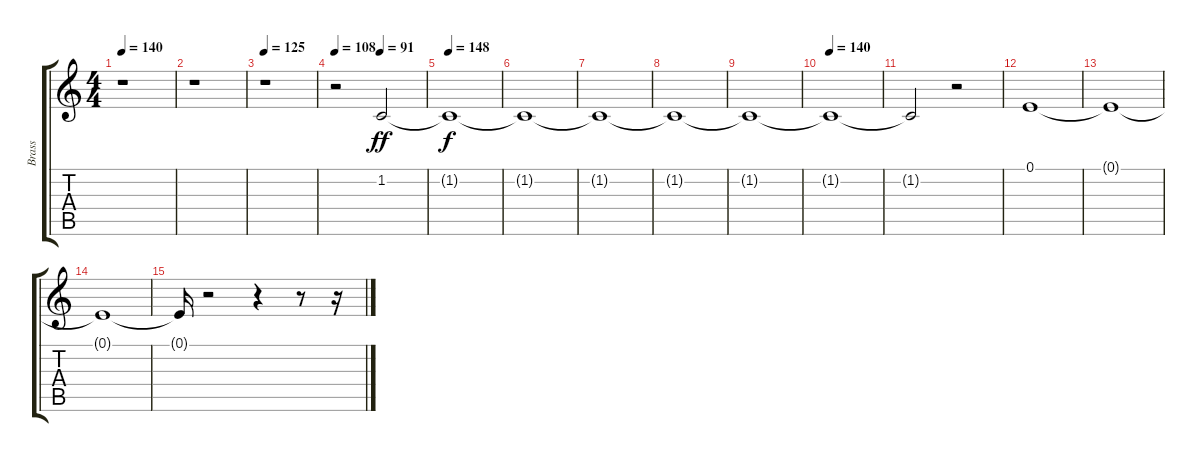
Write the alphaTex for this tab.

\track ("Brass" "Brass") {instrument synthbrass1}
\staff {score tabs}
\tuning (E4 B3 G3 D3 A2 E2) {hide}
\ts (4 4)
\tempo 140
\clef g2
\ks c
r.1{dy f} |
r.1 |
\tempo 125
r.1 |
\tempo 108
\tempo (91 0.5)
r.2 1.2.2{dy ff volume 14 instrument trombone} |
\tempo 148
1.2{t}.1{dy f} |
1.2{t}.1 |
1.2{t}.1 |
1.2{t}.1 |
1.2{t}.1 |
\tempo 140
1.2{t}.1 |
1.2{t}.2 r.2 |
0.1.1 |
0.1{t}.1 |
0.1{t}.1 |
0.1{t}.16 r.2 r.4 r.8 r.16
